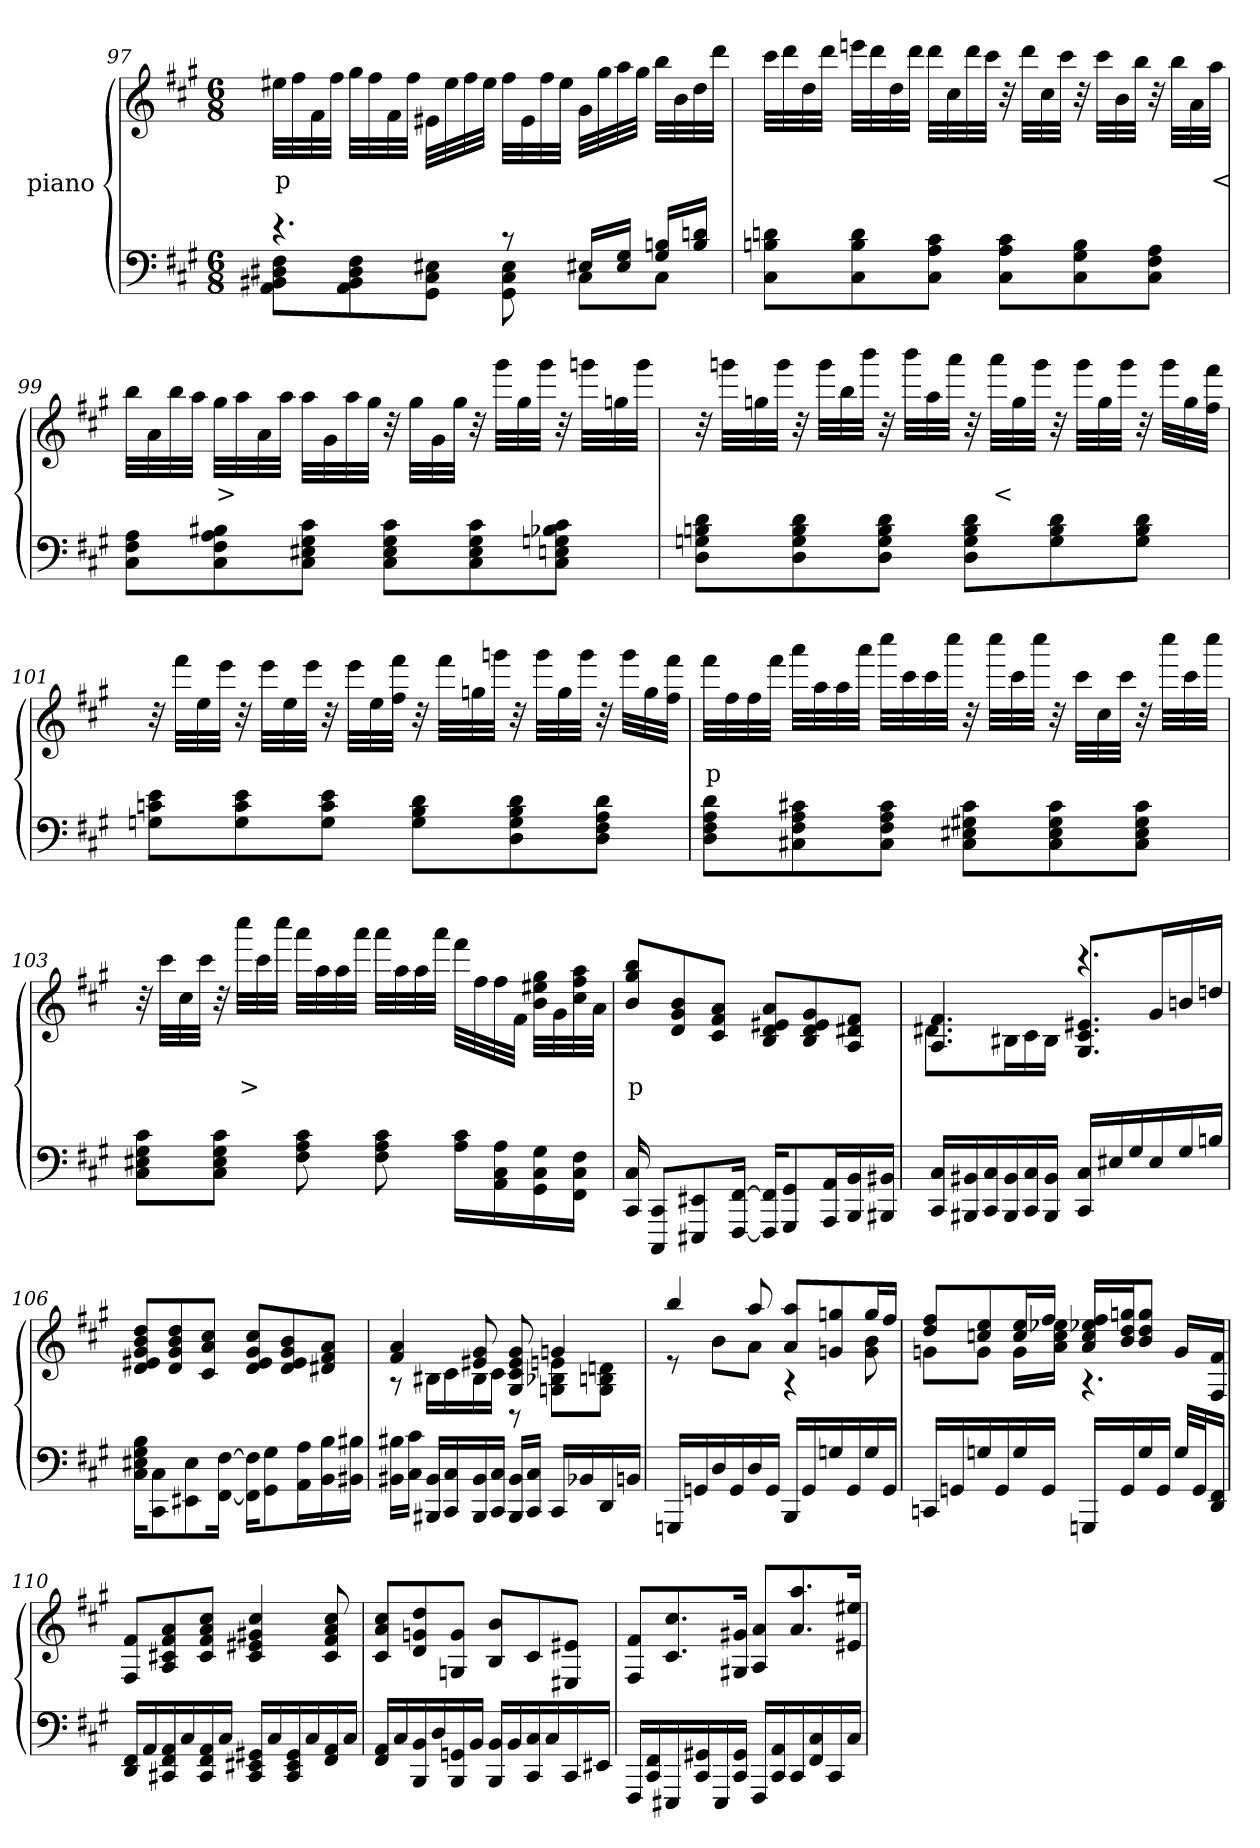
**kern	**kern	**text
*part2	*part1	*part1
*staff2	*staff1	*staff1
*	*I"piano	*
*clefF4	*clefG2	*
*k[f#c#g#]	*k[f#c#g#]	*
*M6/8	*M6/8	*
=97	=97	=97
*^	*	*
4.r	8AA\ 8BB#X\ 8D#X\ 8F#\L	32ee#X\LLL	p
.	.	32ff#\	.
.	.	32f#\	.
.	.	32ff#\JJJ	.
.	8AA\ 8BB#\ 8D#\ 8F#\	32gg#\LLL	.
.	.	32ff#\	.
.	.	32f#\	.
.	.	32ff#\JJJ	.
.	8GG#\ 8C#\ 8E#\J	32e#\LLL	.
.	.	32ee#\	.
.	.	32ff#\	.
.	.	32ee#\JJJ	.
8r	8GG#\ 8C#\ 8E#\	32ff#\LLL	.
.	.	32e#\	.
.	.	32ff#\	.
.	.	32ee#\JJJ	.
16E#X/LL	8C#\L	32g#\LLL	.
.	.	32gg#\	.
16E#/ 16G#/JJ	.	32aa\	.
.	.	32gg#\JJJ	.
16G#/ 16Bn/LL	8C#\J	32bb\LLL	.
.	.	32b\	.
16B/ 16dn/JJ	.	32dd\	.
.	.	32ddd\JJJ	.
*v	*v	*	*
=98	=98	=98
8C#\ 8Bn\ 8dn\L	32ccc#\LLL	.
.	32ddd\	.
.	32dd\	.
.	32ddd\JJJ	.
8C#\ 8B\ 8d\	32eeen\LLL	.
.	32ddd\	.
.	32dd\	.
.	32ddd\JJJ	.
8C#\ 8A\ 8c#\J	32ddd\LLL	.
.	32cc#\	.
.	32ddd\	.
.	32ccc#\JJJ	.
8C#\ 8A\ 8c#\L	32r	>
.	32ddd\LLL	.
.	32cc#\	.
.	32ccc#\JJJ	.
8C#\ 8G#\ 8B\	32r	.
.	32ccc#\LLL	.
.	32b\	.
.	32bb\JJJ	.
8C#\ 8F#\ 8A\J	32r	.
.	32bb\LLL	.
.	32a\	.
.	32aa\JJJ	<
=99	=99	=99
8C#\ 8F#\ 8A\L	32bb\LLL	.
.	32a\	.
.	32bb\	.
.	32aa\JJJ	.
8C#\ 8F#\ 8A\ 8B#X\	32gg#\LLL	>
.	32aa\	.
.	32a\	.
.	32aa\JJJ	.
8C#\ 8E#X\ 8G#\ 8c#\J	32aa\LLL	.
.	32g#\	.
.	32aa\	.
.	32gg#\JJJ	.
8C#\ 8E#\ 8G#\ 8c#\L	32r	.
.	32gg#\LLL	.
.	32g#\	.
.	32gg#\JJJ	.
8C#\ 8E#\ 8G#\ 8c#\	32r	.
.	32ggg#\LLL	.
.	32gg#\	.
.	32ggg#\JJJ	.
8C#\ 8En\ 8Gn\ 8B-X\ 8c#\J	32r	.
.	32gggn\LLL	.
.	32ggn\	.
.	32ggg\JJJ	.
=100	=100	=100
8D\ 8Gn\ 8Bn\ 8d\L	32r	.
.	32gggn\LLL	.
.	32ggn\	.
.	32ggg\JJJ	.
8D\ 8G\ 8B\ 8d\	32r	.
.	32ggg\LLL	.
.	32bb\	.
.	32bbb\JJJ	.
8D\ 8G\ 8B\ 8d\J	32r	.
.	32bbb\LLL	.
.	32aa\	.
.	32aaa\JJJ	.
8D\ 8G\ 8B\ 8d\L	32r	.
.	32aaa\LLL	<
.	32gg\	.
.	32ggg\JJJ	.
8G\ 8B\ 8d\	32r	.
.	32ggg\LLL	.
.	32gg\	.
.	32ggg\JJJ	.
8G\ 8B\ 8d\J	32r	.
.	32ggg\LLL	.
.	32gg\	.
.	32ff#\ 32fff#\JJJ	.
=101	=101	=101
8Gn\ 8cn\ 8e\L	32r	.
.	32fff#\LLL	.
.	32ee\	.
.	32eee\JJJ	.
8G\ 8c\ 8e\	32r	>
.	32eee\LLL	.
.	32ee\	.
.	32eee\JJJ	.
8G\ 8c\ 8e\J	32r	.
.	32eee\LLL	.
.	32ee\	.
.	32ff#\ 32fff#\JJJ	.
8G\ 8B\ 8d\L	32r	.
.	32fff#\LLL	.
.	32ggn\	.
.	32gggn\JJJ	.
8D\ 8G\ 8B\ 8d\	32r	.
.	32ggg\LLL	.
.	32gg\	.
.	32ggg\JJJ	.
8D\ 8F#\ 8A\ 8d\J	32r	.
.	32ggg\LLL	.
.	32gg\	.
.	32ff#\ 32fff#\JJJ	.
=102	=102	=102
8D\ 8F#\ 8A\ 8d\L	32fff#\LLL	p
.	32ff#\	.
.	32ff#\	.
.	32fff#\JJJ	.
8C#X\ 8F#\ 8A\ 8c#X\	32aaa\LLL	.
.	32aa\	.
.	32aa\	.
.	32aaa\JJJ	.
8C#\ 8F#\ 8A\ 8c#\J	32cccc#\LLL	.
.	32ccc#\	.
.	32ccc#\	.
.	32cccc#\JJJ	.
8C#\ 8E#X\ 8G#X\ 8c#\L	32r	.
.	32cccc#\LLL	.
.	32ccc#\	.
.	32cccc#\JJJ	.
8C#\ 8E#\ 8G#\ 8c#\	32r	.
.	32ccc#\LLL	.
.	32cc#\	.
.	32ccc#\JJJ	.
8C#\ 8E#\ 8G#\ 8c#\J	32r	.
.	32cccc#\LLL	.
.	32ccc#\	.
.	32cccc#\JJJ	.
=103	=103	=103
8C#\ 8E#X\ 8G#\ 8c#\L	32r	.
.	32ccc#\LLL	.
.	32cc#\	.
.	32ccc#\JJJ	.
8C#\ 8E#\ 8G#\ 8c#\J	32r	.
.	32cccc#\LLL	>
.	32ccc#\	.
.	32cccc#\JJJ	.
8F#\ 8A\ 8c#\	32aaa\LLL	.
.	32aa\	.
.	32aa\	.
.	32aaa\JJJ	.
8F#\ 8A\ 8c#\	32aaa\LLL	.
.	32aa\	.
.	32aa\	.
.	32aaa\JJJ	.
16A\ 16c#\LL	32fff#\LLL	.
.	32ff#\	.
16AA\ 16C#\ 16A\	32ff#\	.
.	32f#\JJJ	.
16GG#\ 16C#\ 16G#\	32b\ 32ee#X\ 32gg#\LLL	.
.	32g#\	.
16FF#\ 16C#\ 16F#\JJ	32cc#\ 32ff#\ 32aa\	.
.	32a\JJJ	.
=104	=104	=104
16CC#/ 16C#/	8b/ 8gg#/ 8bb/L	p
8CCC#/ 8CC#/L	.	.
.	8d/ 8g#/ 8b/	.
8EEE#X/ 8EE#X/	.	.
.	8c#/ 8f#/ 8a/J	.
[16FFF#/ [16FF#/Jk	.	.
16FFF#/] 16FF#/]KL	8B/ 8d/ 8e#X/ 8a/L	.
8GGG#/ 8GG#/	.	.
.	8B/ 8d/ 8e#/ 8g#/	.
16AAA/ 16AA/L	.	.
16BBB/ 16BB/	8A/ 8d#X/ 8f#/J	.
16BBB#X/ 16BB#X/JJ	.	.
=105	=105	=105
*	*^	*
16CC#/ 16C#/LL	4.A/ 4.f#/	8.d#X\L	.
16BBB#X/ 16BB#X/	.	.	.
16CC#/ 16C#/	.	.	.
16BBB#/ 16BB#/	.	16B#X\L	.
16CC#/ 16C#/	.	16c#\	.
16BBB#/ 16BB#/JJ	.	16B#\JJ	.
16CC#/ 16C#/LL	4.r	8.G#/ 8.c#/ 8.e#X/L	.
16E#X/	.	.	.
16G#/	.	.	.
16E#/	.	16g#/L	.
16G#/	.	16bn/	.
16Bn/JJ	.	16ddn/JJ	.
*	*v	*v	*
=106	=106	=106
16C#\ 16E#X\ 16G#\ 16B\KL	8d/ 8e#X/ 8g#/ 8b/ 8dd/L	.
8CC#\ 8C#\	.	.
.	8d/ 8g#/ 8b/ 8dd/	.
8EE#\ 8E#\	.	.
.	8c#/ 8a/ 8cc#/J	.
[16FF#\ [16F#\Jk	.	.
16FF#\] 16F#\]KL	8d/ 8e#/ 8g#/ 8cc#/L	.
8GG#\ 8G#\	.	.
.	8d/ 8e#/ 8g#/ 8b/	.
16AA\ 16A\L	.	.
16BB\ 16B\	8d#X/ 8f#/ 8a/J	.
16BB#X\ 16B#X\JJ	.	.
=107	=107	=107
*	*^	*
16BB#X\ 16B#X\LL	4f#/ 4a/	8r	.
16C#\ 16c#\JJ	.	.	.
16BBB#/ 16BB#/LL	.	16B#X\LL	.
16CC#/ 16C#/	.	16c#\	.
16BBB#/ 16BB#/	8e#X/ 8g#/	16B#\	.
16CC#/ 16C#/JJ	.	16c#\JJ	.
16BBB#/ 16BB#/LL	8G#/ 8c#/ 8e#/ 8g#/	8r	.
16CC#/ 16C#/JJ	.	.	.
16CC#/LL	4gn/	8Gn\ 8B-X\ 8en\L	.
16BB-X/	.	.	.
16DD/	.	8G\ 8Bn\ 8dn\J	.
16BBn/JJ	.	.	.
=108	=108	=108	=108
16GGGn/LL	4bb/	8r	.
16GGn/	.	.	.
16D/	.	8b\L	.
16GG/	.	.	.
16D/	8aa/	8a\J	.
16GG/JJ	.	.	.
16BBB/LL	8a/ 8aa/L	4r	.
16GG/	.	.	.
16Gn/	8gn/ 8ggn/	.	.
16GG/	.	.	.
16G/	16gg/L	8g\ 8b\	.
16GG/JJ	16ff#/JJ	.	.
=109	=109	=109	=109
16CCn/LL	8dd/ 8ff#/L	8gn\L	.
16GGn/	.	.	.
16Gn/	8ccn/ 8ee/	8g\J	.
16GG/	.	.	.
16G/	16cc/ 16ee/L	16g\LL	.
16GG/JJ	16ff#/JJ	16a\ 16cc\ 16ee-\JJ	.
16GGGn/LL	16a/ 16cc/ 16ee-X/ 16ff#/LL	4.r	.
16GG/	16b/ 16dd/ 16ggn/J	.	.
16G/	8b/ 8dd/ 8gg/J	.	.
16GG/JJ	.	.	.
32G/LLL	16g/LL	.	.
32GG/J	.	.	.
16DD/ 16FF#/JJ	16F#/ 16f#/JJ	.	.
*	*v	*v	*
=110	=110	=110
16DD/ 16FF#/LL	8F#/ 8f#/L	.
16AA/	.	.
16CC#X/ 16FF#/ 16AA/	8A/ 8c#X/ 8f#/ 8a/	.
16C#/	.	.
16CC#/ 16FF#/ 16AA/	8c#/ 8f#/ 8a/ 8cc#/J	.
16C#/JJ	.	.
16CC#/ 16EE#X/ 16GG#X/LL	4c#/ 4e#X/ 4g#X/ 4cc#/	.
16C#/	.	.
16CC#/ 16EE#/ 16GG#/	.	.
16C#/	.	.
16FF#/ 16AA/	8c#/ 8f#/ 8a/ 8cc#/	.
16C#/JJ	.	.
=111	=111	=111
16FF#/ 16AA/LL	8c#/ 8a/ 8cc#/L	.
16C#/	.	.
16BBB/ 16BB/	8d/ 8gn/ 8dd/	.
16D/	.	.
16BBB/ 16GGn/	8Gn/ 8g/J	.
16BB/JJ	.	.
16BBB/ 16BB/LL	8B/ 8b/L	.
16BB/	.	.
16CC#/ 16C#/	8c#/	.
16C#/	.	.
16CC#/	8E#X/ 8e#X/J	.
16EE#X/JJ	.	.
=112	=112	=112
16FFF#/LL	8F#/ 8f#/L	.
16CC#/ 16FF#/	.	.
16EEE#X/	8.c#/ 8.cc#/	.
16CC#/ 16GG#X/	.	.
16EEE#/	.	.
16CC#/ 16GG#/JJ	16G#X/ 16g#X/Jk	.
16FFF#/LL	8A/ 8a/L	.
16CC#/ 16AA/	.	.
16CC#/	8.a/ 8.aa/	.
16FF#/ 16C#/	.	.
16CC#/	.	.
16C#/JJ	16e#X/ 16ee#X/Jk	.
=	=	=
*-	*-	*-
